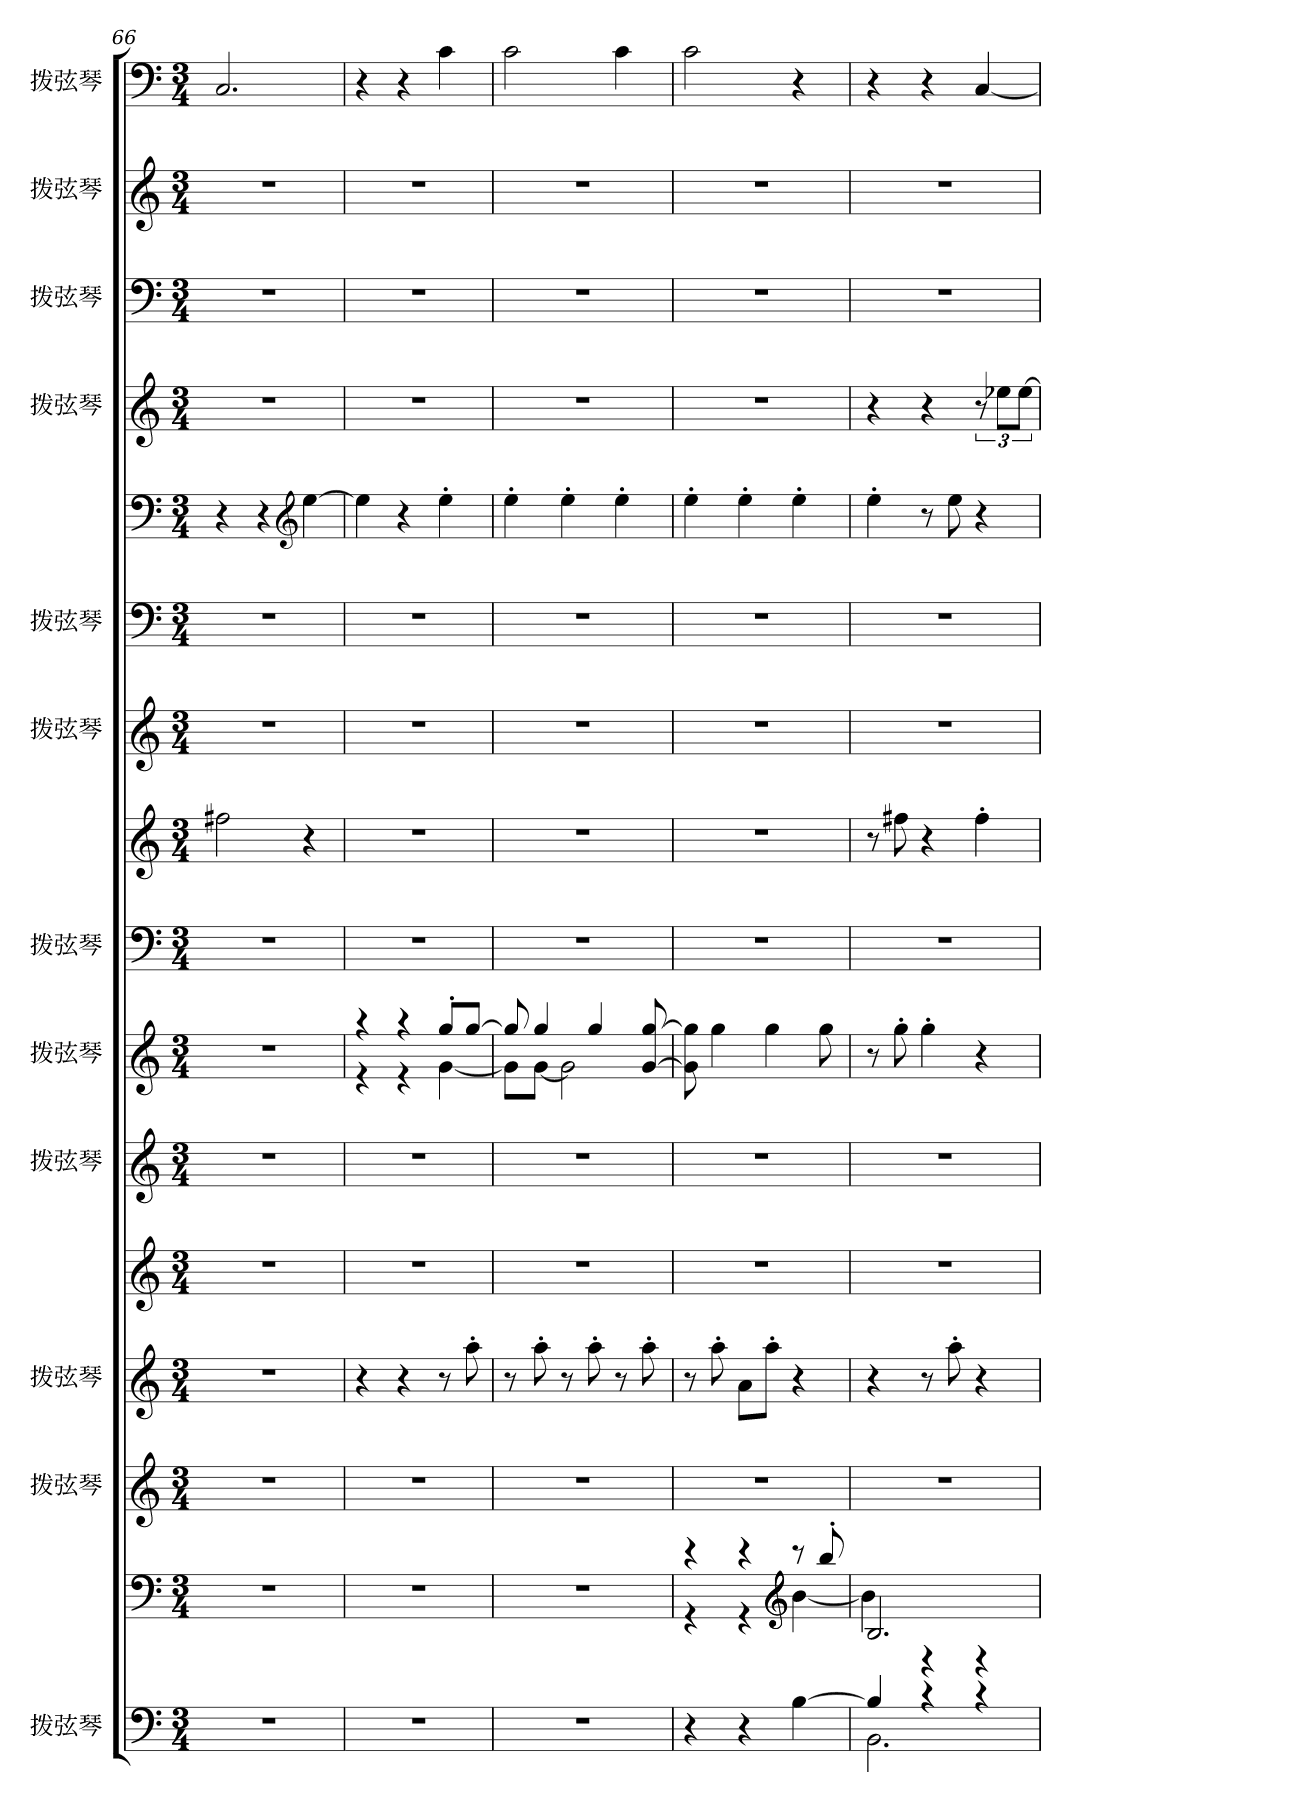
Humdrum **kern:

**kern	**kern	**kern	**kern	**kern	**kern	**kern	**kern	**kern	**kern	**kern	**kern	**kern	**kern	**kern	**kern
*part12	*part12	*part11	*part10	*part10	*part9	*part8	*part7	*part7	*part6	*part5	*part5	*part4	*part3	*part2	*part1
*staff16	*staff15	*staff14	*staff13	*staff12	*staff11	*staff10	*staff9	*staff8	*staff7	*staff6	*staff5	*staff4	*staff3	*staff2	*staff1
*I"拨弦琴	*	*I"拨弦琴	*I"拨弦琴	*	*I"拨弦琴	*I"拨弦琴	*I"拨弦琴	*	*I"拨弦琴	*I"拨弦琴	*	*I"拨弦琴	*I"拨弦琴	*I"拨弦琴	*I"拨弦琴
*clefF4	*clefF4	*clefG2	*clefG2	*clefG2	*clefG2	*clefG2	*clefF4	*clefG2	*clefG2	*clefF4	*clefF4	*clefG2	*clefF4	*clefG2	*clefF4
*k[]	*k[]	*k[]	*k[]	*k[]	*k[]	*k[]	*k[]	*k[]	*k[]	*k[]	*k[]	*k[]	*k[]	*k[]	*k[]
*M3/4	*M3/4	*M3/4	*M3/4	*M3/4	*M3/4	*M3/4	*M3/4	*M3/4	*M3/4	*M3/4	*M3/4	*M3/4	*M3/4	*M3/4	*M3/4
=66	=66	=66	=66	=66	=66	=66	=66	=66	=66	=66	=66	=66	=66	=66	=66
2.r	2.r	2.r	2.r	2.r	2.r	2.r	2.r	2ff#X\	2.r	2.r	4r	2.r	2.r	2.r	2.C/
.	.	.	.	.	.	.	.	.	.	.	4r	.	.	.	.
*	*	*	*	*	*	*	*	*	*	*	*clefG2	*	*	*	*
.	.	.	.	.	.	.	.	4r	.	.	[4ee\	.	.	.	.
=67	=67	=67	=67	=67	=67	=67	=67	=67	=67	=67	=67	=67	=67	=67	=67
*	*	*	*	*	*	*^	*	*	*	*	*	*	*	*	*
2.r	2.r	2.r	4r	2.r	2.r	4r	4r	2.r	2.r	2.r	2.r	4ee\]	2.r	2.r	2.r	4r
.	.	.	4r	.	.	4r	4r	.	.	.	.	4r	.	.	.	4r
.	.	.	8r	.	.	8gg'/L	[4g\	.	.	.	.	4ee'\	.	.	.	4c\
.	.	.	8aa'\	.	.	[8gg/J	.	.	.	.	.	.	.	.	.	.
!!LO:PB:g=z
=68	=68	=68	=68	=68	=68	=68	=68	=68	=68	=68	=68	=68	=68	=68	=68	=68
2.r	2.r	2.r	8r	2.r	2.r	8gg/]	8g\L]	2.r	2.r	2.r	2.r	4ee'\	2.r	2.r	2.r	2c\
.	.	.	8aa'\	.	.	4gg/	[8g\J	.	.	.	.	.	.	.	.	.
.	.	.	8r	.	.	.	2g\]	.	.	.	.	4ee'\	.	.	.	.
.	.	.	8aa'\	.	.	4gg/	.	.	.	.	.	.	.	.	.	.
.	.	.	8r	.	.	.	.	.	.	.	.	4ee'\	.	.	.	4c\
.	.	.	8aa'\	.	.	[8g/ [8gg/	.	.	.	.	.	.	.	.	.	.
*	*	*	*	*	*	*v	*v	*	*	*	*	*	*	*	*	*
=69	=69	=69	=69	=69	=69	=69	=69	=69	=69	=69	=69	=69	=69	=69	=69
*	*^	*	*	*	*	*	*	*	*	*	*	*	*	*	*
4r	4r	4r	2.r	8r	2.r	2.r	8g\] 8gg\]	2.r	2.r	2.r	2.r	4ee'\	2.r	2.r	2.r	2c\
.	.	.	.	8aa'\	.	.	4gg\	.	.	.	.	.	.	.	.	.
4r	4r	4r	.	8a\L	.	.	.	.	.	.	.	4ee'\	.	.	.	.
.	.	.	.	8aa'\J	.	.	4gg\	.	.	.	.	.	.	.	.	.
*	*clefG2	*	*	*	*	*	*	*	*	*	*	*	*	*	*	*
[4B\	8r	[4b\	.	4r	.	.	.	.	.	.	.	4ee'\	.	.	.	4r
.	8bb'/	.	.	.	.	.	8gg\	.	.	.	.	.	.	.	.	.
=70	=70	=70	=70	=70	=70	=70	=70	=70	=70	=70	=70	=70	=70	=70	=70	=70
*^	*	*	*	*	*	*	*	*	*	*	*	*	*	*	*	*
4B/]	2.BB\	2.B/	4b\]	2.r	4r	2.r	2.r	8r	2.r	8r	2.r	2.r	4ee'\	4r	2.r	2.r	4r
.	.	.	.	.	.	.	.	8gg'\	.	8ff#X\	.	.	.	.	.	.	.
4r	.	.	4r	.	8r	.	.	4gg'\	.	4r	.	.	8r	4r	.	.	4r
.	.	.	.	.	8aa'\	.	.	.	.	.	.	.	8ee\	.	.	.	.
4r	.	.	4r	.	4r	.	.	4r	.	4ff#'\	.	.	4r	12r	.	.	[4C/
.	.	.	.	.	.	.	.	.	.	.	.	.	.	12ee-X\L	.	.	.
.	.	.	.	.	.	.	.	.	.	.	.	.	.	[12ee-\J	.	.	.
*v	*v	*	*	*	*	*	*	*	*	*	*	*	*	*	*	*	*
*	*v	*v	*	*	*	*	*	*	*	*	*	*	*	*	*	*
=	=	=	=	=	=	=	=	=	=	=	=	=	=	=	=
*-	*-	*-	*-	*-	*-	*-	*-	*-	*-	*-	*-	*-	*-	*-	*-
